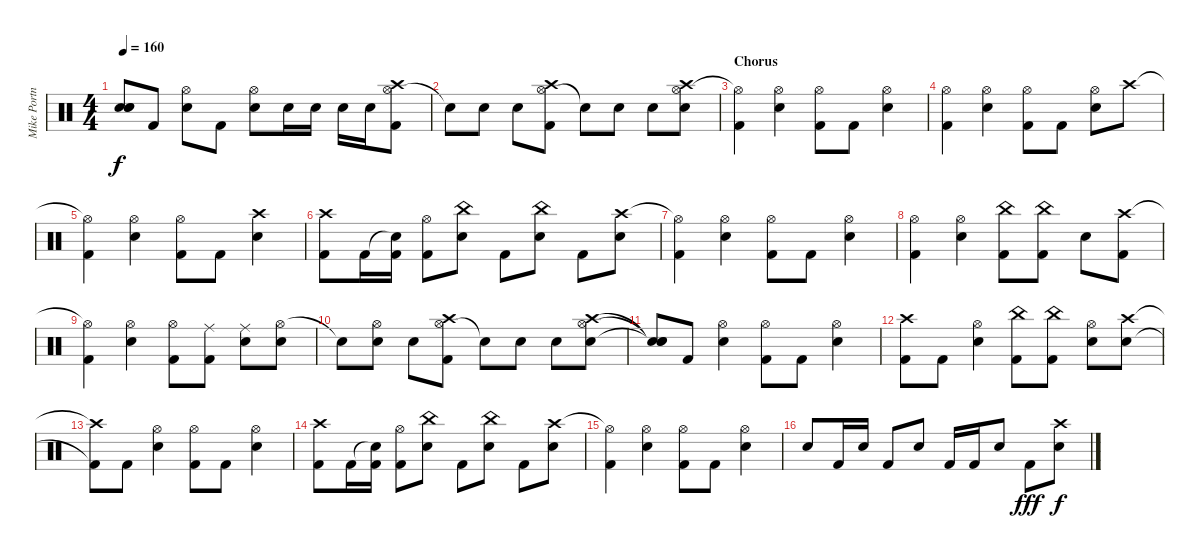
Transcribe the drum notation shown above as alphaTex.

\track ("Mike Portnoy Drums/Percussion" "Mike Portn") {instrument percussion}
\staff {score}
\articulation defaults
\ts (4 4)
\tempo 160
\clef neutral
\ks c
("Snare (hit)"{t} "Snare (hit)"{t} "Snare (hit)"{t}).8{dy f} "Kick (hit) 2".8 ("Hi-Hat (open)" "Snare (hit) 2").8 "Kick (hit) 2".8 ("Hi-Hat (open)" "Snare (hit) 2").8 "Snare (hit) 2".16 "Snare (hit) 2".16 "Snare (hit) 2".16 "Snare (hit) 2".16 ("Hi-Hat (open)" "Crash high (hit)" "Kick (hit) 2").8 |
"Snare (hit) 2"{t}.8 "Snare (hit) 2".8 "Snare (hit) 2".8 ("Hi-Hat (open)" "Crash high (hit)" "Kick (hit) 2").8 "Snare (hit)"{t}.8 "Snare (hit) 2".8 "Snare (hit) 2".8 ("Hi-Hat (open)" "Crash high (hit)" "Snare (hit) 2").8 |
\section ("" "Chorus")
("Hi-Hat (open)"{t} "Kick (hit) 2").4 ("Hi-Hat (open)" "Snare (hit) 2").4 ("Hi-Hat (open)" "Kick (hit) 2").8 "Kick (hit) 2".8 ("Hi-Hat (open)" "Snare (hit) 2").4 |
("Hi-Hat (open)" "Kick (hit) 2").4 ("Hi-Hat (open)" "Snare (hit) 2").4 ("Hi-Hat (open)" "Kick (hit) 2").8 "Kick (hit) 2".8 ("Hi-Hat (open)" "Snare (hit) 2").8 "Crash high (hit)".8 |
("Hi-Hat (open)"{t} "Kick (hit) 2").4 ("Hi-Hat (open)" "Snare (hit) 2").4 ("Hi-Hat (open)" "Kick (hit) 2").8 "Kick (hit) 2".8 ("Crash high (hit)" "Snare (hit) 2").4 |
("Crash high (hit)" "Kick (hit) 2").8 "Kick (hit) 2".16 ("Snare (hit)"{t} "Kick (hit) 2").16 ("Kick (hit) 2" "Hi-Hat (open)").8 ("China (hit)" "Snare (hit) 2").8 "Kick (hit) 2".8 ("China (hit)" "Snare (hit) 2").8 "Kick (hit) 2".8 ("Crash high (hit)" "Snare (hit) 2").8 |
("Hi-Hat (open)"{t} "Kick (hit) 2").4 ("Hi-Hat (open)" "Snare (hit) 2").4 ("Hi-Hat (open)" "Kick (hit) 2").8 "Kick (hit) 2".8 ("Hi-Hat (open)" "Snare (hit) 2").4 |
("Hi-Hat (open)" "Kick (hit) 2").4 ("Hi-Hat (open)" "Snare (hit) 2").4 ("China (hit)" "Kick (hit) 2").8 ("China (hit)" "Kick (hit) 2").8 "Snare (hit) 2".8 ("Crash high (hit)" "Kick (hit) 2").8 |
("Hi-Hat (open)"{t} "Kick (hit) 2").4 ("Hi-Hat (open)" "Snare (hit) 2").4 ("Hi-Hat (open)" "Kick (hit) 2").8 ("Ride (middle)" "Kick (hit) 2").8 ("Ride (middle)" "Snare (hit) 2").8 ("Hi-Hat (open)" "Snare (hit) 2").8 |
"Snare (hit) 2"{t}.8 ("Hi-Hat (open)" "Snare (hit) 2").8 "Snare (hit) 2".8 ("Hi-Hat (open)" "Crash high (hit)" "Kick (hit) 2").8 "Snare (hit)"{t}.8 "Snare (hit) 2".8 "Snare (hit) 2".8 ("Hi-Hat (open)" "Crash high (hit)" "Snare (hit) 2").8 |
("Snare (hit)"{t} "Snare (hit)"{t} "Snare (hit)"{t}).8 "Kick (hit) 2".8 ("Hi-Hat (open)" "Snare (hit) 2").4 ("Hi-Hat (open)" "Kick (hit) 2").8 "Kick (hit) 2".8 ("Hi-Hat (open)" "Snare (hit) 2").4 |
("Crash high (hit)" "Kick (hit) 2").8 "Kick (hit) 2".8 ("Hi-Hat (open)" "Snare (hit) 2").4 ("China (hit)" "Kick (hit) 2").8 ("China (hit)" "Kick (hit) 2").8 ("Hi-Hat (open)" "Snare (hit) 2").8 ("Crash high (hit)" "Snare (hit) 2").8 |
("Crash high (hit)"{t} "Kick (hit) 2"{t}).8 "Kick (hit) 2".8 ("Hi-Hat (open)" "Snare (hit) 2").4 ("Hi-Hat (open)" "Kick (hit) 2").8 "Kick (hit) 2".8 ("Hi-Hat (open)" "Snare (hit) 2").4 |
("Crash high (hit)" "Kick (hit) 2").8 "Kick (hit) 2".16 ("Snare (hit)"{t} "Kick (hit) 2").16 ("Kick (hit) 2" "Hi-Hat (open)").8 ("China (hit)" "Snare (hit) 2").8 "Kick (hit) 2".8 ("China (hit)" "Snare (hit) 2").8 "Kick (hit) 2".8 ("Crash high (hit)" "Snare (hit) 2").8 |
("Hi-Hat (open)"{t} "Kick (hit) 2").4 ("Hi-Hat (open)" "Snare (hit) 2").4 ("Hi-Hat (open)" "Kick (hit) 2").8 "Kick (hit) 2".8 ("Hi-Hat (open)" "Snare (hit) 2").4 |
"Snare (hit) 2".8 "Kick (hit) 2".16 "Snare (hit) 2".16 "Kick (hit) 2".8 "Snare (hit) 2".8 "Kick (hit) 2".16 "Kick (hit) 2".16 "Snare (hit) 2".8 "Kick (hit) 2".8{dy fff} ("Snare (hit) 2" "Crash high (hit)").8{dy f}
